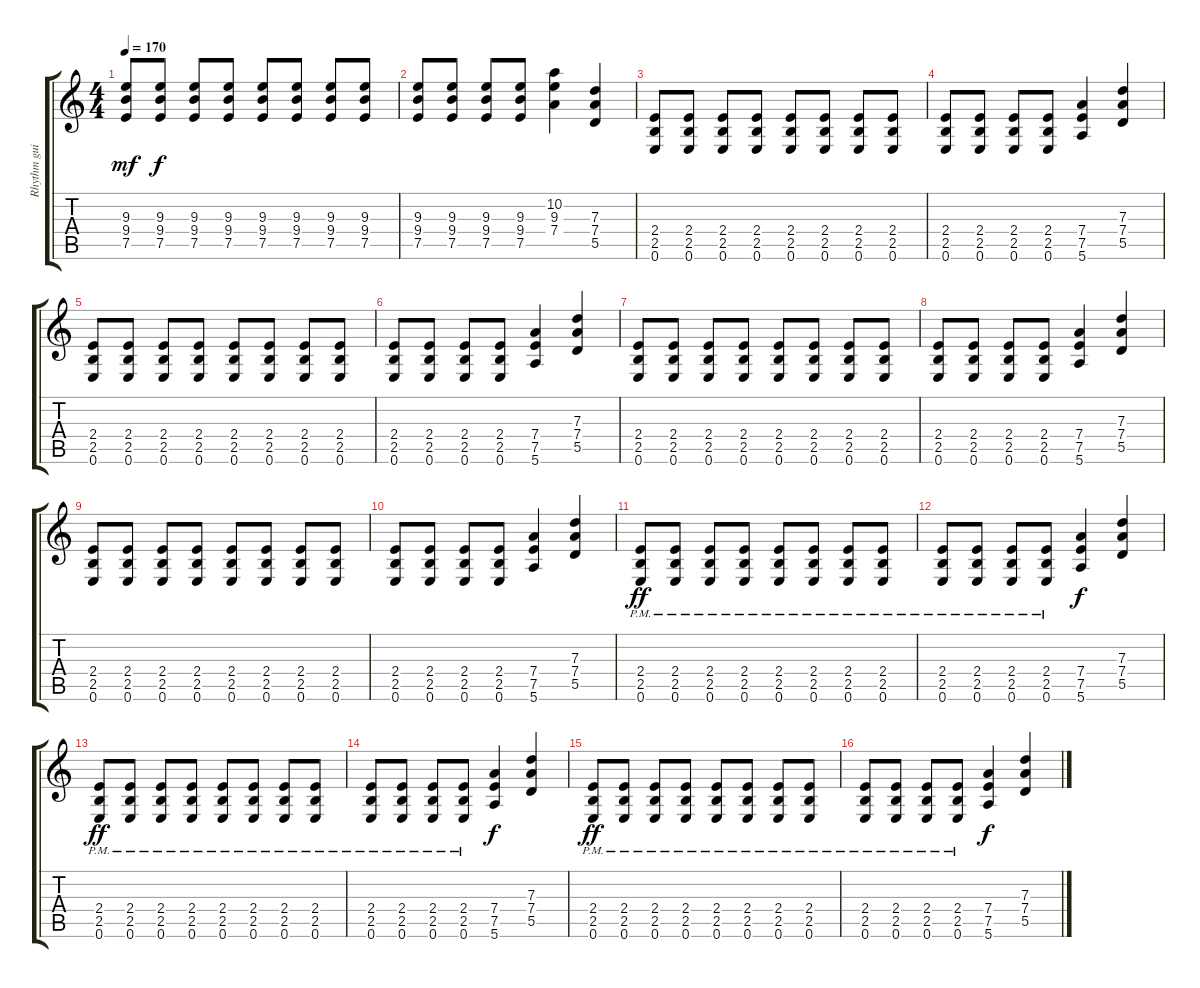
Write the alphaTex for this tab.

\track ("Rhythm guitar" "Rhythm gui") {instrument distortionguitar}
\staff {score tabs}
\tuning (E4 B3 G3 D3 A2 E2) {hide}
\ts (4 4)
\tempo 170
\clef g2
\ks c
(9.3 9.4 7.5).8{dy mf volume 16 instrument distortionguitar} (9.3 9.4 7.5).8{dy f} (9.3 9.4 7.5).8 (9.3 9.4 7.5).8 (9.3 9.4 7.5).8 (9.3 9.4 7.5).8 (9.3 9.4 7.5).8 (9.3 9.4 7.5).8 |
(9.3 9.4 7.5).8 (9.3 9.4 7.5).8 (9.3 9.4 7.5).8 (9.3 9.4 7.5).8 (10.2 9.3 7.4).4 (7.3 7.4 5.5).4 |
(2.4 2.5 0.6).8{volume 12 instrument lead5charang} (2.4 2.5 0.6).8 (2.4 2.5 0.6).8 (2.4 2.5 0.6).8 (2.4 2.5 0.6).8 (2.4 2.5 0.6).8 (2.4 2.5 0.6).8 (2.4 2.5 0.6).8 |
(2.4 2.5 0.6).8 (2.4 2.5 0.6).8 (2.4 2.5 0.6).8 (2.4 2.5 0.6).8 (7.4 7.5 5.6).4 (7.3 7.4 5.5).4 |
(2.4 2.5 0.6).8 (2.4 2.5 0.6).8 (2.4 2.5 0.6).8 (2.4 2.5 0.6).8 (2.4 2.5 0.6).8 (2.4 2.5 0.6).8 (2.4 2.5 0.6).8 (2.4 2.5 0.6).8 |
(2.4 2.5 0.6).8 (2.4 2.5 0.6).8 (2.4 2.5 0.6).8 (2.4 2.5 0.6).8 (7.4 7.5 5.6).4 (7.3 7.4 5.5).4 |
(2.4 2.5 0.6).8 (2.4 2.5 0.6).8 (2.4 2.5 0.6).8 (2.4 2.5 0.6).8 (2.4 2.5 0.6).8 (2.4 2.5 0.6).8 (2.4 2.5 0.6).8 (2.4 2.5 0.6).8 |
(2.4 2.5 0.6).8 (2.4 2.5 0.6).8 (2.4 2.5 0.6).8 (2.4 2.5 0.6).8 (7.4 7.5 5.6).4 (7.3 7.4 5.5).4 |
(2.4 2.5 0.6).8 (2.4 2.5 0.6).8 (2.4 2.5 0.6).8 (2.4 2.5 0.6).8 (2.4 2.5 0.6).8 (2.4 2.5 0.6).8 (2.4 2.5 0.6).8 (2.4 2.5 0.6).8 |
(2.4 2.5 0.6).8 (2.4 2.5 0.6).8 (2.4 2.5 0.6).8 (2.4 2.5 0.6).8 (7.4 7.5 5.6).4 (7.3 7.4 5.5).4 |
(2.4{pm} 2.5{pm} 0.6{pm}).8{dy ff} (2.4{pm} 2.5{pm} 0.6{pm}).8 (2.4{pm} 2.5{pm} 0.6{pm}).8 (2.4{pm} 2.5{pm} 0.6{pm}).8 (2.4{pm} 2.5{pm} 0.6{pm}).8 (2.4{pm} 2.5{pm} 0.6{pm}).8 (2.4{pm} 2.5{pm} 0.6{pm}).8 (2.4{pm} 2.5{pm} 0.6{pm}).8 |
(2.4{pm} 2.5{pm} 0.6{pm}).8 (2.4{pm} 2.5{pm} 0.6{pm}).8 (2.4{pm} 2.5{pm} 0.6{pm}).8 (2.4{pm} 2.5{pm} 0.6{pm}).8 (7.4 7.5 5.6).4{dy f} (7.3 7.4 5.5).4 |
(2.4{pm} 2.5{pm} 0.6{pm}).8{dy ff} (2.4{pm} 2.5{pm} 0.6{pm}).8 (2.4{pm} 2.5{pm} 0.6{pm}).8 (2.4{pm} 2.5{pm} 0.6{pm}).8 (2.4{pm} 2.5{pm} 0.6{pm}).8 (2.4{pm} 2.5{pm} 0.6{pm}).8 (2.4{pm} 2.5{pm} 0.6{pm}).8 (2.4{pm} 2.5{pm} 0.6{pm}).8 |
(2.4{pm} 2.5{pm} 0.6{pm}).8 (2.4{pm} 2.5{pm} 0.6{pm}).8 (2.4{pm} 2.5{pm} 0.6{pm}).8 (2.4{pm} 2.5{pm} 0.6{pm}).8 (7.4 7.5 5.6).4{dy f} (7.3 7.4 5.5).4 |
(2.4{pm} 2.5{pm} 0.6{pm}).8{dy ff} (2.4{pm} 2.5{pm} 0.6{pm}).8 (2.4{pm} 2.5{pm} 0.6{pm}).8 (2.4{pm} 2.5{pm} 0.6{pm}).8 (2.4{pm} 2.5{pm} 0.6{pm}).8 (2.4{pm} 2.5{pm} 0.6{pm}).8 (2.4{pm} 2.5{pm} 0.6{pm}).8 (2.4{pm} 2.5{pm} 0.6{pm}).8 |
(2.4{pm} 2.5{pm} 0.6{pm}).8 (2.4{pm} 2.5{pm} 0.6{pm}).8 (2.4{pm} 2.5{pm} 0.6{pm}).8 (2.4{pm} 2.5{pm} 0.6{pm}).8 (7.4 7.5 5.6).4{dy f} (7.3 7.4 5.5).4
